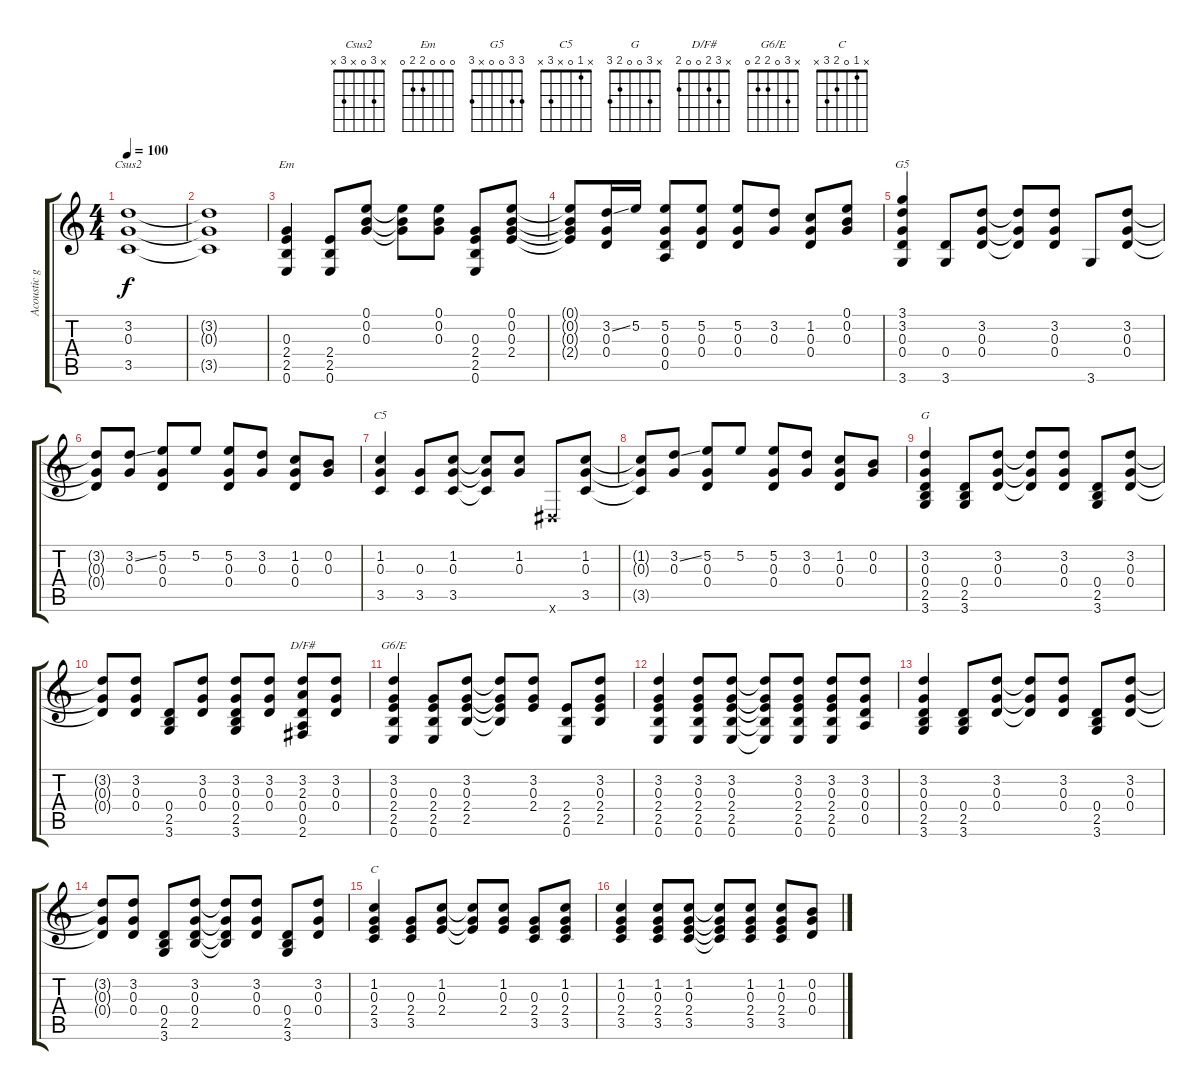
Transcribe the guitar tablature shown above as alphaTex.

\track ("Acoustic guitar" "Acoustic g") {instrument acousticguitarsteel}
\staff {score tabs}
\tuning (E4 B3 G3 D3 A2 E2) {hide}
\chord ("Csus2" x 3 0 x 3 x)
\chord ("Em" 0 0 0 2 2 0)
\chord ("G5" 3 3 0 0 x 3)
\chord ("C5" x 1 0 x 3 x)
\chord ("G" x 3 0 0 2 3)
\chord ("D/F#" x 3 2 0 0 2)
\chord ("G6/E" x 3 0 2 2 0)
\chord ("C" x 1 0 2 3 x)
\ts (4 4)
\tempo 100
\clef g2
\ks c
(3.2 0.3 3.5).1{ch "Csus2" dy f instrument acousticguitarsteel} |
(3.2{t} 0.3{t} 3.5{t}).1 |
(0.3 2.4 2.5 0.6).4{ch "Em"} (2.4 2.5 0.6).8 (0.1 0.2 0.3).8 (0.1{t} 0.2{t} 0.3{t}).8 (0.1 0.2 0.3).8 (0.3 2.4 2.5 0.6).8 (0.1 0.2 0.3 2.4).8 |
(0.1{t} 0.2{t} 0.3{t} 2.4{t}).8 (3.2{ss} 0.3 0.4).16 5.2.16 (5.2 0.3 0.4 0.5).8 (5.2 0.3 0.4).8 (5.2 0.3 0.4).8 (3.2 0.3).8 (1.2 0.3 0.4).8 (0.1 0.2 0.3).8 |
(3.1 3.2 0.3 0.4 3.6).4{ch "G5"} (0.4 3.6).8 (3.2 0.3 0.4).8 (3.2{t} 0.3{t} 0.4{t}).8 (3.2 0.3 0.4).8 3.6.8 (3.2 0.3 0.4).8 |
(3.2{t} 0.3{t} 0.4{t}).8 (3.2{ss} 0.3).8 (5.2 0.3 0.4).8 5.2.8 (5.2 0.3 0.4).8 (3.2 0.3).8 (1.2 0.3 0.4).8 (0.2 0.3).8 |
(1.2 0.3 3.5).4{ch "C5"} (0.3 3.5).8 (1.2 0.3 3.5).8 (1.2{t} 0.3{t} 3.5{t}).8 (1.2 0.3).8 -1.6{x}.8 (1.2 0.3 3.5).8 |
(1.2{t} 0.3{t} 3.5{t}).8 (3.2{ss} 0.3).8 (5.2 0.3 0.4).8 5.2.8 (5.2 0.3 0.4).8 (3.2 0.3).8 (1.2 0.3 0.4).8 (0.2 0.3).8 |
(3.2 0.3 0.4 2.5 3.6).4{ch "G"} (0.4 2.5 3.6).8 (3.2 0.3 0.4).8 (3.2{t} 0.3{t} 0.4{t}).8 (3.2 0.3 0.4).8 (0.4 2.5 3.6).8 (3.2 0.3 0.4).8 |
(3.2{t} 0.3{t} 0.4{t}).8 (3.2 0.3 0.4).8 (0.4 2.5 3.6).8 (3.2 0.3 0.4).8 (3.2 0.3 0.4 2.5 3.6).8 (3.2 0.3 0.4).8 (3.2 2.3 0.4 0.5 2.6).8{ch "D/F#"} (3.2 0.3 0.4).8 |
(3.2 0.3 2.4 2.5 0.6).4{ch "G6/E"} (0.3 2.4 2.5 0.6).8 (3.2 0.3 2.4 2.5).8 (3.2{t} 0.3{t} 2.4{t} 2.5{t}).8 (3.2 0.3 2.4).8 (2.4 2.5 0.6).8 (3.2 0.3 2.4 2.5).8 |
(3.2 0.3 2.4 2.5 0.6).4 (3.2 0.3 2.4 2.5 0.6).8 (3.2 0.3 2.4 2.5 0.6).8 (3.2{t} 0.3{t} 2.4{t} 2.5{t} 0.6{t}).8 (3.2 0.3 2.4 2.5 0.6).8 (3.2 0.3 2.4 2.5 0.6).8 (3.2 0.3 0.4 0.5).8 |
(3.2 0.3 0.4 2.5 3.6).4 (0.4 2.5 3.6).8 (3.2 0.3 0.4).8 (3.2{t} 0.3{t} 0.4{t}).8 (3.2 0.3 0.4).8 (0.4 2.5 3.6).8 (3.2 0.3 0.4).8 |
(3.2{t} 0.3{t} 0.4{t}).8 (3.2 0.3 0.4).8 (0.4 2.5 3.6).8 (3.2 0.3 0.4 2.5).8 (3.2{t} 0.3{t} 0.4{t} 2.5{t}).8 (3.2 0.3 0.4).8 (0.4 2.5 3.6).8 (3.2 0.3 0.4).8 |
(1.2 0.3 2.4 3.5).4{ch "C"} (0.3 2.4 3.5).8 (1.2 0.3 2.4).8 (1.2{t} 0.3{t} 2.4{t}).8 (1.2 0.3 2.4).8 (0.3 2.4 3.5).8 (1.2 0.3 2.4 3.5).8 |
(1.2 0.3 2.4 3.5).4 (1.2 0.3 2.4 3.5).8 (1.2 0.3 2.4 3.5).8 (1.2{t} 0.3{t} 2.4{t} 3.5{t}).8 (1.2 0.3 2.4 3.5).8 (1.2 0.3 2.4 3.5).8 (0.2 0.3 0.4).8
